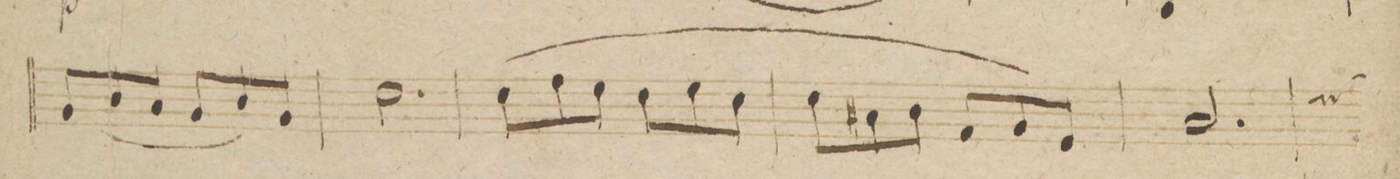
**kern	**dynam
*I"Fagotto 2do	*
*clefF4	*
*k[b-]	*
*M6/8	*
(8BB-/L	.
8D/	.
8C/J	.
8BB-/L	.
8D/	.
8BB-/J)	.
=107	=107
2.F\	.
=108	=108
(8F\L	.
8A\	.
8G\J	.
8F\L	.
8G\	.
8E\J	.
=109	=109
8F\L	.
8C#X\	.
8D\J	.
8AA/L	.
8BB-/	.
8GG/J)	.
=110	=110
2.C/	.
=111	=111
*-	*-
